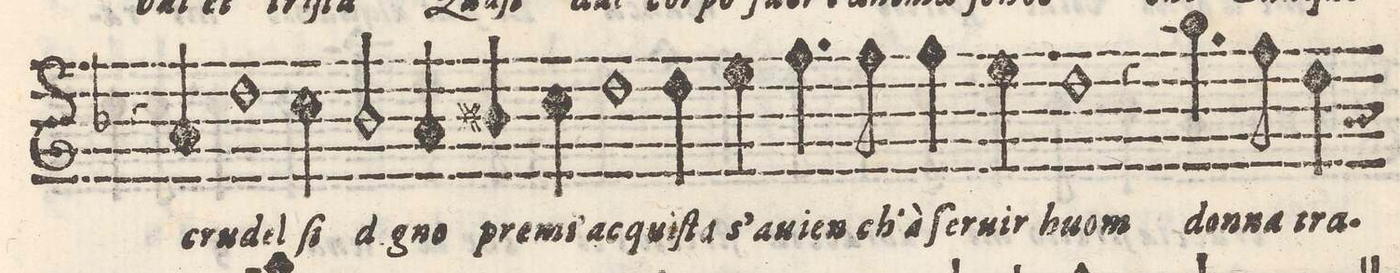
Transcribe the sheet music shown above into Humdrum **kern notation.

**kern	**text
*I"QVINTO	*
*clefG2	*
*k[b-]	*
*met(C)	*
*M4/4	*
4r	.
4a/	cru-
=39-	=39-
1dd	-del
=40-	=40-
4cc\	ſi
2b-/	de-
4a/	-gno
=41-	=41-
4bn/	pre-
4cc\	-mi'-
1dd\	-acqui-
=42-	=42-
4dd\	-ſta
4ee\	s'a-
=43-	=43-
4.ff\	-uien
8ff\	ch'à
4ff\	ſer-
4ee\	-uir
=44-	=44-
1dd	huom
=45-	=45-
4r	.
4.aa\	don-
8ff\	-na
4dd\	tra-
*custos:a	*
=46-	=46-
*-	*-
